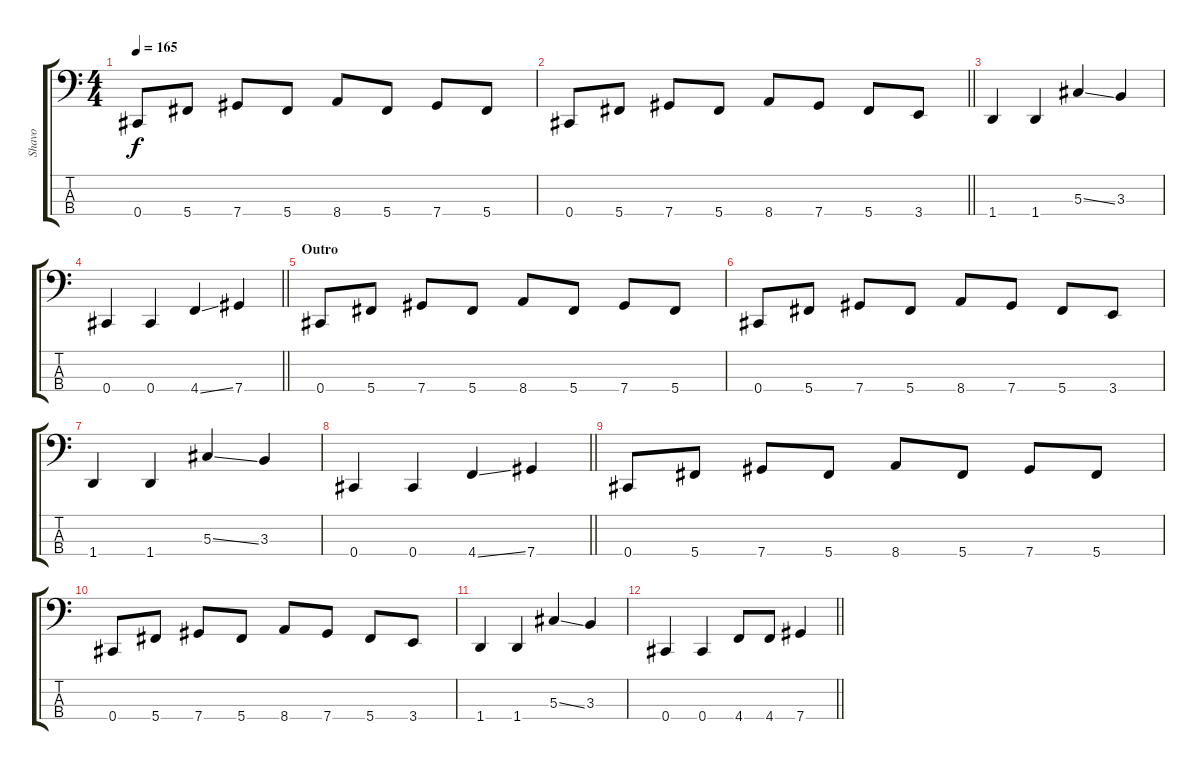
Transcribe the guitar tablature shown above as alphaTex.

\track ("Shavo" "Shavo") {instrument electricbassfinger}
\staff {score tabs}
\tuning (Gb2 Db2 Ab1 Db1) {hide}
\ts (4 4)
\tempo 165
\clef f4
\ks c
0.4.8{dy f} 5.4.8 7.4.8 5.4.8 8.4.8 5.4.8 7.4.8 5.4.8 |
\barLineRight lightlight
0.4.8 5.4.8 7.4.8 5.4.8 8.4.8 7.4.8 5.4.8 3.4.8 |
1.4.4 1.4.4 5.3{ss}.4 3.3.4 |
\barLineRight lightlight
0.4.4 0.4.4 4.4{ss}.4 7.4.4 |
\section ("" "Outro")
0.4.8 5.4.8 7.4.8 5.4.8 8.4.8 5.4.8 7.4.8 5.4.8 |
0.4.8 5.4.8 7.4.8 5.4.8 8.4.8 7.4.8 5.4.8 3.4.8 |
1.4.4 1.4.4 5.3{ss}.4 3.3.4 |
\barLineRight lightlight
0.4.4 0.4.4 4.4{ss}.4 7.4.4 |
0.4.8 5.4.8 7.4.8 5.4.8 8.4.8 5.4.8 7.4.8 5.4.8 |
0.4.8 5.4.8 7.4.8 5.4.8 8.4.8 7.4.8 5.4.8 3.4.8 |
1.4.4 1.4.4 5.3{ss}.4 3.3.4 |
\barLineRight lightlight
0.4.4 0.4.4 4.4.8 4.4.8 7.4.4
